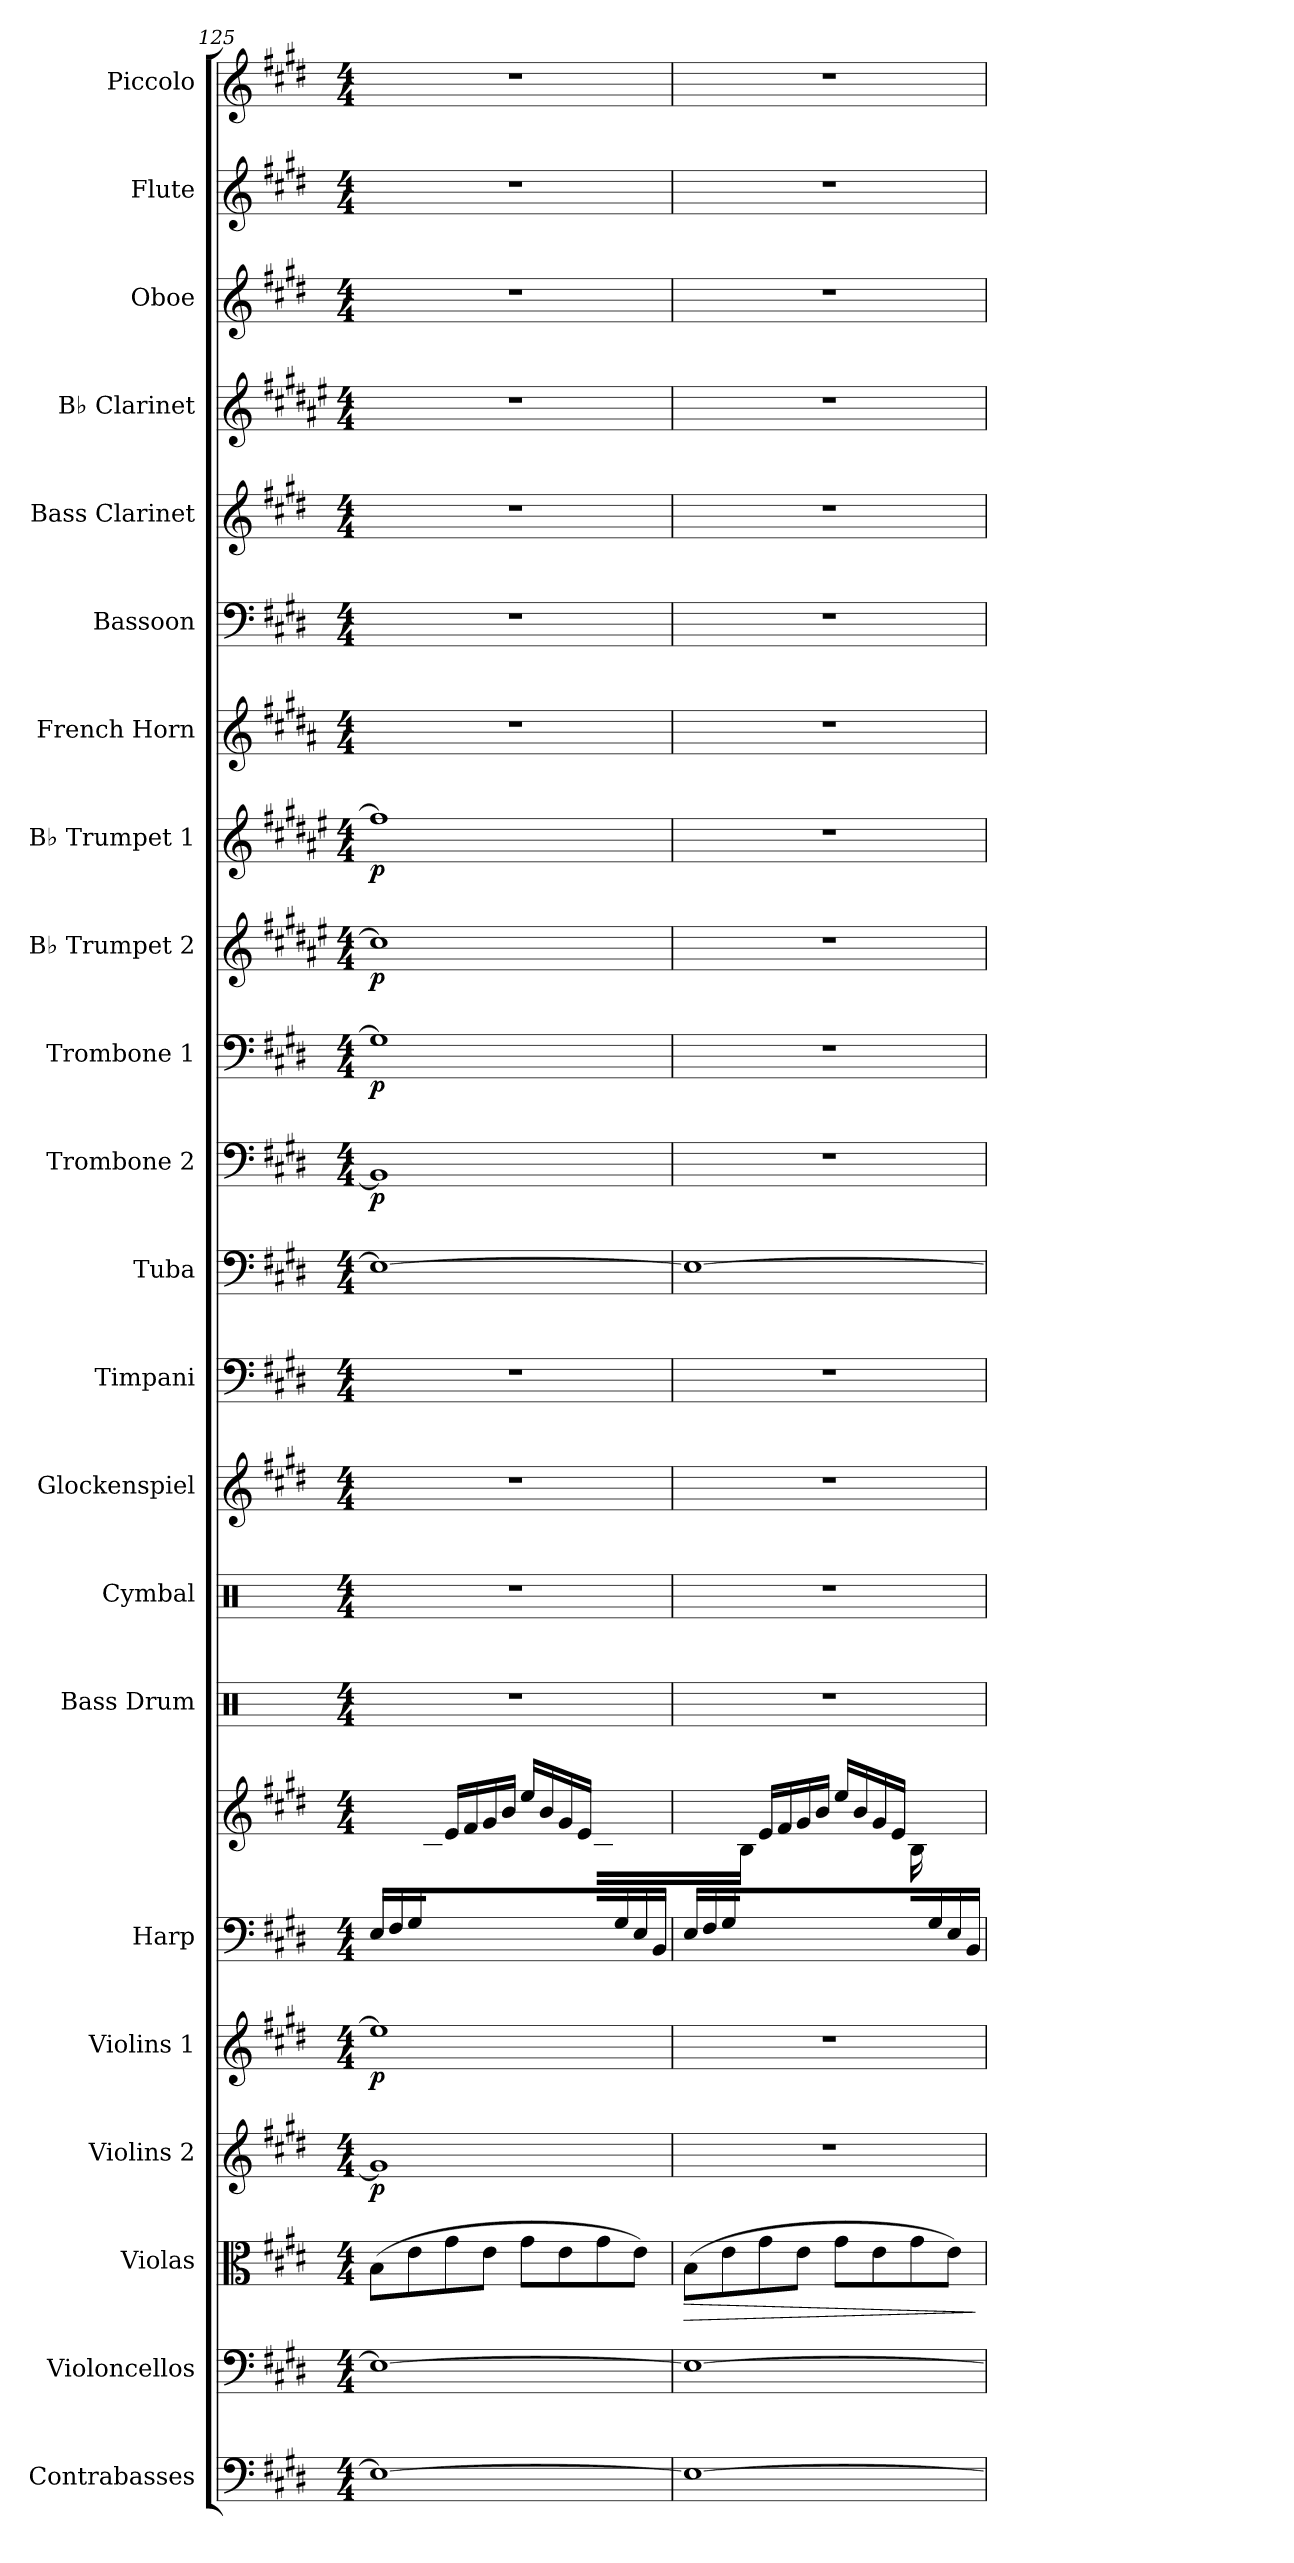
**kern	**kern	**kern	**dynam	**kern	**dynam	**kern	**dynam	**kern	**kern	**kern	**kern	**kern	**kern	**kern	**kern	**dynam	**kern	**dynam	**kern	**dynam	**kern	**dynam	**kern	**kern	**kern	**kern	**kern	**kern	**kern
*part22	*part21	*part20	*part20	*part19	*part19	*part18	*part18	*part17	*part17	*part16	*part15	*part14	*part13	*part12	*part11	*part11	*part10	*part10	*part9	*part9	*part8	*part8	*part7	*part6	*part5	*part4	*part3	*part2	*part1
*staff23	*staff22	*staff21	*staff21	*staff20	*staff20	*staff19	*staff19	*staff18	*staff17	*staff16	*staff15	*staff14	*staff13	*staff12	*staff11	*staff11	*staff10	*staff10	*staff9	*staff9	*staff8	*staff8	*staff7	*staff6	*staff5	*staff4	*staff3	*staff2	*staff1
*I"Contrabasses	*I"Violoncellos	*I"Violas	*	*I"Violins 2	*	*I"Violins 1	*	*I"Harp	*	*I"Bass Drum	*I"Cymbal	*I"Glockenspiel	*I"Timpani	*I"Tuba	*I"Trombone 2	*	*I"Trombone 1	*	*I"B♭ Trumpet 2	*	*I"B♭ Trumpet 1	*	*I"French Horn	*I"Bassoon	*I"Bass Clarinet	*I"B♭ Clarinet	*I"Oboe	*I"Flute	*I"Piccolo
*I'Cbs.	*I'Vcs.	*I'Vlas.	*	*I'Vlns. 2	*	*I'Vlns. 1	*	*I'Hrp.	*	*I'B. Dr.	*I'Cym.	*I'Glock.	*I'Timp.	*I'Tba.	*I'Tbn. 2	*	*I'Tbn. 1	*	*I'B♭ Tpt. 2	*	*I'B♭ Tpt. 1	*	*I'F Hn.	*I'Bsn.	*I'B. Cl.	*I'B♭ Cl.	*I'Ob.	*I'Fl.	*I'Picc.
*clefF4	*clefF4	*clefC3	*	*clefG2	*	*clefG2	*	*clefF4	*clefG2	*clefX	*clefX	*clefG2	*clefF4	*clefF4	*clefF4	*	*clefF4	*	*clefG2	*	*clefG2	*	*clefG2	*clefF4	*clefG2	*clefG2	*clefG2	*clefG2	*clefG2
*ITrd7c12	*	*	*	*	*	*	*	*	*	*	*	*ITrd-14c-24	*	*	*	*	*	*	*ITrd1c2	*	*ITrd1c2	*	*ITrd4c7	*	*ITrd8c14	*ITrd1c2	*	*	*ITrd-7c-12
*k[f#c#g#d#]	*k[f#c#g#d#]	*k[f#c#g#d#]	*	*k[f#c#g#d#]	*	*k[f#c#g#d#]	*	*k[f#c#g#d#]	*k[f#c#g#d#]	*k[]	*k[]	*k[f#c#g#d#]	*k[f#c#g#d#]	*k[f#c#g#d#]	*k[f#c#g#d#]	*	*k[f#c#g#d#]	*	*k[f#c#g#d#]	*	*k[f#c#g#d#]	*	*k[f#c#g#d#]	*k[f#c#g#d#]	*k[f#c#g#d#]	*k[f#c#g#d#]	*k[f#c#g#d#]	*k[f#c#g#d#]	*k[f#c#g#d#]
*M4/4	*M4/4	*M4/4	*	*M4/4	*	*M4/4	*	*M4/4	*M4/4	*M4/4	*M4/4	*M4/4	*M4/4	*M4/4	*M4/4	*	*M4/4	*	*M4/4	*	*M4/4	*	*M4/4	*M4/4	*M4/4	*M4/4	*M4/4	*M4/4	*M4/4
=125	=125	=125	=125	=125	=125	=125	=125	=125	=125	=125	=125	=125	=125	=125	=125	=125	=125	=125	=125	=125	=125	=125	=125	=125	=125	=125	=125	=125	=125
*	*	*	*	*	*	*	*	*	*^	*	*	*	*	*	*	*	*	*	*	*	*	*	*	*	*	*	*	*	*
!	!	!	!	!	!LO:DY:b	!	!LO:DY:b	!	!	!	!	!	!	!	!	!	!LO:DY:b	!	!LO:DY:b	!	!LO:DY:b	!	!LO:DY:b	!	!	!	!	!	!	!
1EE_	1E_	(>8B\L	.	1g#]	p	1ee]	p	16E/LL	4ryy	8.ryy	1r	1r	1r	1r	1E_	1BB]	p	1G#]	p	1b]	p	1ee]	p	1r	1r	1r	1r	1r	1r	1r
.	.	.	.	.	.	.	.	16F#/	.	.	.	.	.	.	.	.	.	.	.	.	.	.	.	.	.	.	.	.	.	.
.	.	8e\	.	.	.	.	.	16G#/	.	.	.	.	.	.	.	.	.	.	.	.	.	.	.	.	.	.	.	.	.	.
.	.	.	.	.	.	.	.	16ryy	.	16B\JJ	.	.	.	.	.	.	.	.	.	.	.	.	.	.	.	.	.	.	.	.
.	.	8g#\	.	.	.	.	.	4ryy	16e/LL	2ryy	.	.	.	.	.	.	.	.	.	.	.	.	.	.	.	.	.	.	.	.
.	.	.	.	.	.	.	.	.	16f#/	.	.	.	.	.	.	.	.	.	.	.	.	.	.	.	.	.	.	.	.	.
.	.	8e\J	.	.	.	.	.	.	16g#/	.	.	.	.	.	.	.	.	.	.	.	.	.	.	.	.	.	.	.	.	.
.	.	.	.	.	.	.	.	.	16b/JJ	.	.	.	.	.	.	.	.	.	.	.	.	.	.	.	.	.	.	.	.	.
.	.	8g#\L	.	.	.	.	.	4ryy	16ee/LL	.	.	.	.	.	.	.	.	.	.	.	.	.	.	.	.	.	.	.	.	.
.	.	.	.	.	.	.	.	.	16b/	.	.	.	.	.	.	.	.	.	.	.	.	.	.	.	.	.	.	.	.	.
.	.	8e\	.	.	.	.	.	.	16g#/	.	.	.	.	.	.	.	.	.	.	.	.	.	.	.	.	.	.	.	.	.
.	.	.	.	.	.	.	.	.	16e/JJ	.	.	.	.	.	.	.	.	.	.	.	.	.	.	.	.	.	.	.	.	.
.	.	8g#\	.	.	.	.	.	16ryy	4ryy	16B\LL	.	.	.	.	.	.	.	.	.	.	.	.	.	.	.	.	.	.	.	.
.	.	.	.	.	.	.	.	16G#/	.	8.ryy	.	.	.	.	.	.	.	.	.	.	.	.	.	.	.	.	.	.	.	.
.	.	8e\J)	.	.	.	.	.	16E/	.	.	.	.	.	.	.	.	.	.	.	.	.	.	.	.	.	.	.	.	.	.
.	.	.	.	.	.	.	.	16BB/JJ	.	.	.	.	.	.	.	.	.	.	.	.	.	.	.	.	.	.	.	.	.	.
!!LO:PB:g=z
=126	=126	=126	=126	=126	=126	=126	=126	=126	=126	=126	=126	=126	=126	=126	=126	=126	=126	=126	=126	=126	=126	=126	=126	=126	=126	=126	=126	=126	=126	=126
!	!	!	!LO:HP:b	!	!	!	!	!	!	!	!	!	!	!	!	!	!	!	!	!	!	!	!	!	!	!	!	!	!	!
1EE_	1E_	(>8B\L	>	1r	.	1r	.	16E/LL	4ryy	8.ryy	1r	1r	1r	1r	1E_	1r	.	1r	.	1r	.	1r	.	1r	1r	1r	1r	1r	1r	1r
.	.	.	.	.	.	.	.	16F#/	.	.	.	.	.	.	.	.	.	.	.	.	.	.	.	.	.	.	.	.	.	.
.	.	8e\	.	.	.	.	.	16G#/	.	.	.	.	.	.	.	.	.	.	.	.	.	.	.	.	.	.	.	.	.	.
.	.	.	.	.	.	.	.	16ryy	.	16B\JJ	.	.	.	.	.	.	.	.	.	.	.	.	.	.	.	.	.	.	.	.
.	.	8g#\	.	.	.	.	.	4ryy	16e/LL	2ryy	.	.	.	.	.	.	.	.	.	.	.	.	.	.	.	.	.	.	.	.
.	.	.	.	.	.	.	.	.	16f#/	.	.	.	.	.	.	.	.	.	.	.	.	.	.	.	.	.	.	.	.	.
.	.	8e\J	.	.	.	.	.	.	16g#/	.	.	.	.	.	.	.	.	.	.	.	.	.	.	.	.	.	.	.	.	.
.	.	.	.	.	.	.	.	.	16b/JJ	.	.	.	.	.	.	.	.	.	.	.	.	.	.	.	.	.	.	.	.	.
.	.	8g#\L	.	.	.	.	.	4ryy	16ee/LL	.	.	.	.	.	.	.	.	.	.	.	.	.	.	.	.	.	.	.	.	.
.	.	.	.	.	.	.	.	.	16b/	.	.	.	.	.	.	.	.	.	.	.	.	.	.	.	.	.	.	.	.	.
.	.	8e\	.	.	.	.	.	.	16g#/	.	.	.	.	.	.	.	.	.	.	.	.	.	.	.	.	.	.	.	.	.
.	.	.	.	.	.	.	.	.	16e/JJ	.	.	.	.	.	.	.	.	.	.	.	.	.	.	.	.	.	.	.	.	.
.	.	8g#\	.	.	.	.	.	16ryy	4ryy	16B\LL	.	.	.	.	.	.	.	.	.	.	.	.	.	.	.	.	.	.	.	.
.	.	.	.	.	.	.	.	16G#/	.	8.ryy	.	.	.	.	.	.	.	.	.	.	.	.	.	.	.	.	.	.	.	.
.	.	8e\J)	.	.	.	.	.	16E/	.	.	.	.	.	.	.	.	.	.	.	.	.	.	.	.	.	.	.	.	.	.
.	.	.	.	.	.	.	.	16BB/JJ	.	.	.	.	.	.	.	.	.	.	.	.	.	.	.	.	.	.	.	.	.	.
*	*	*	*	*	*	*	*	*	*v	*v	*	*	*	*	*	*	*	*	*	*	*	*	*	*	*	*	*	*	*	*
.	.	.	]	.	.	.	.	.	.	.	.	.	.	.	.	.	.	.	.	.	.	.	.	.	.	.	.	.	.
=	=	=	=	=	=	=	=	=	=	=	=	=	=	=	=	=	=	=	=	=	=	=	=	=	=	=	=	=	=
*-	*-	*-	*-	*-	*-	*-	*-	*-	*-	*-	*-	*-	*-	*-	*-	*-	*-	*-	*-	*-	*-	*-	*-	*-	*-	*-	*-	*-	*-
